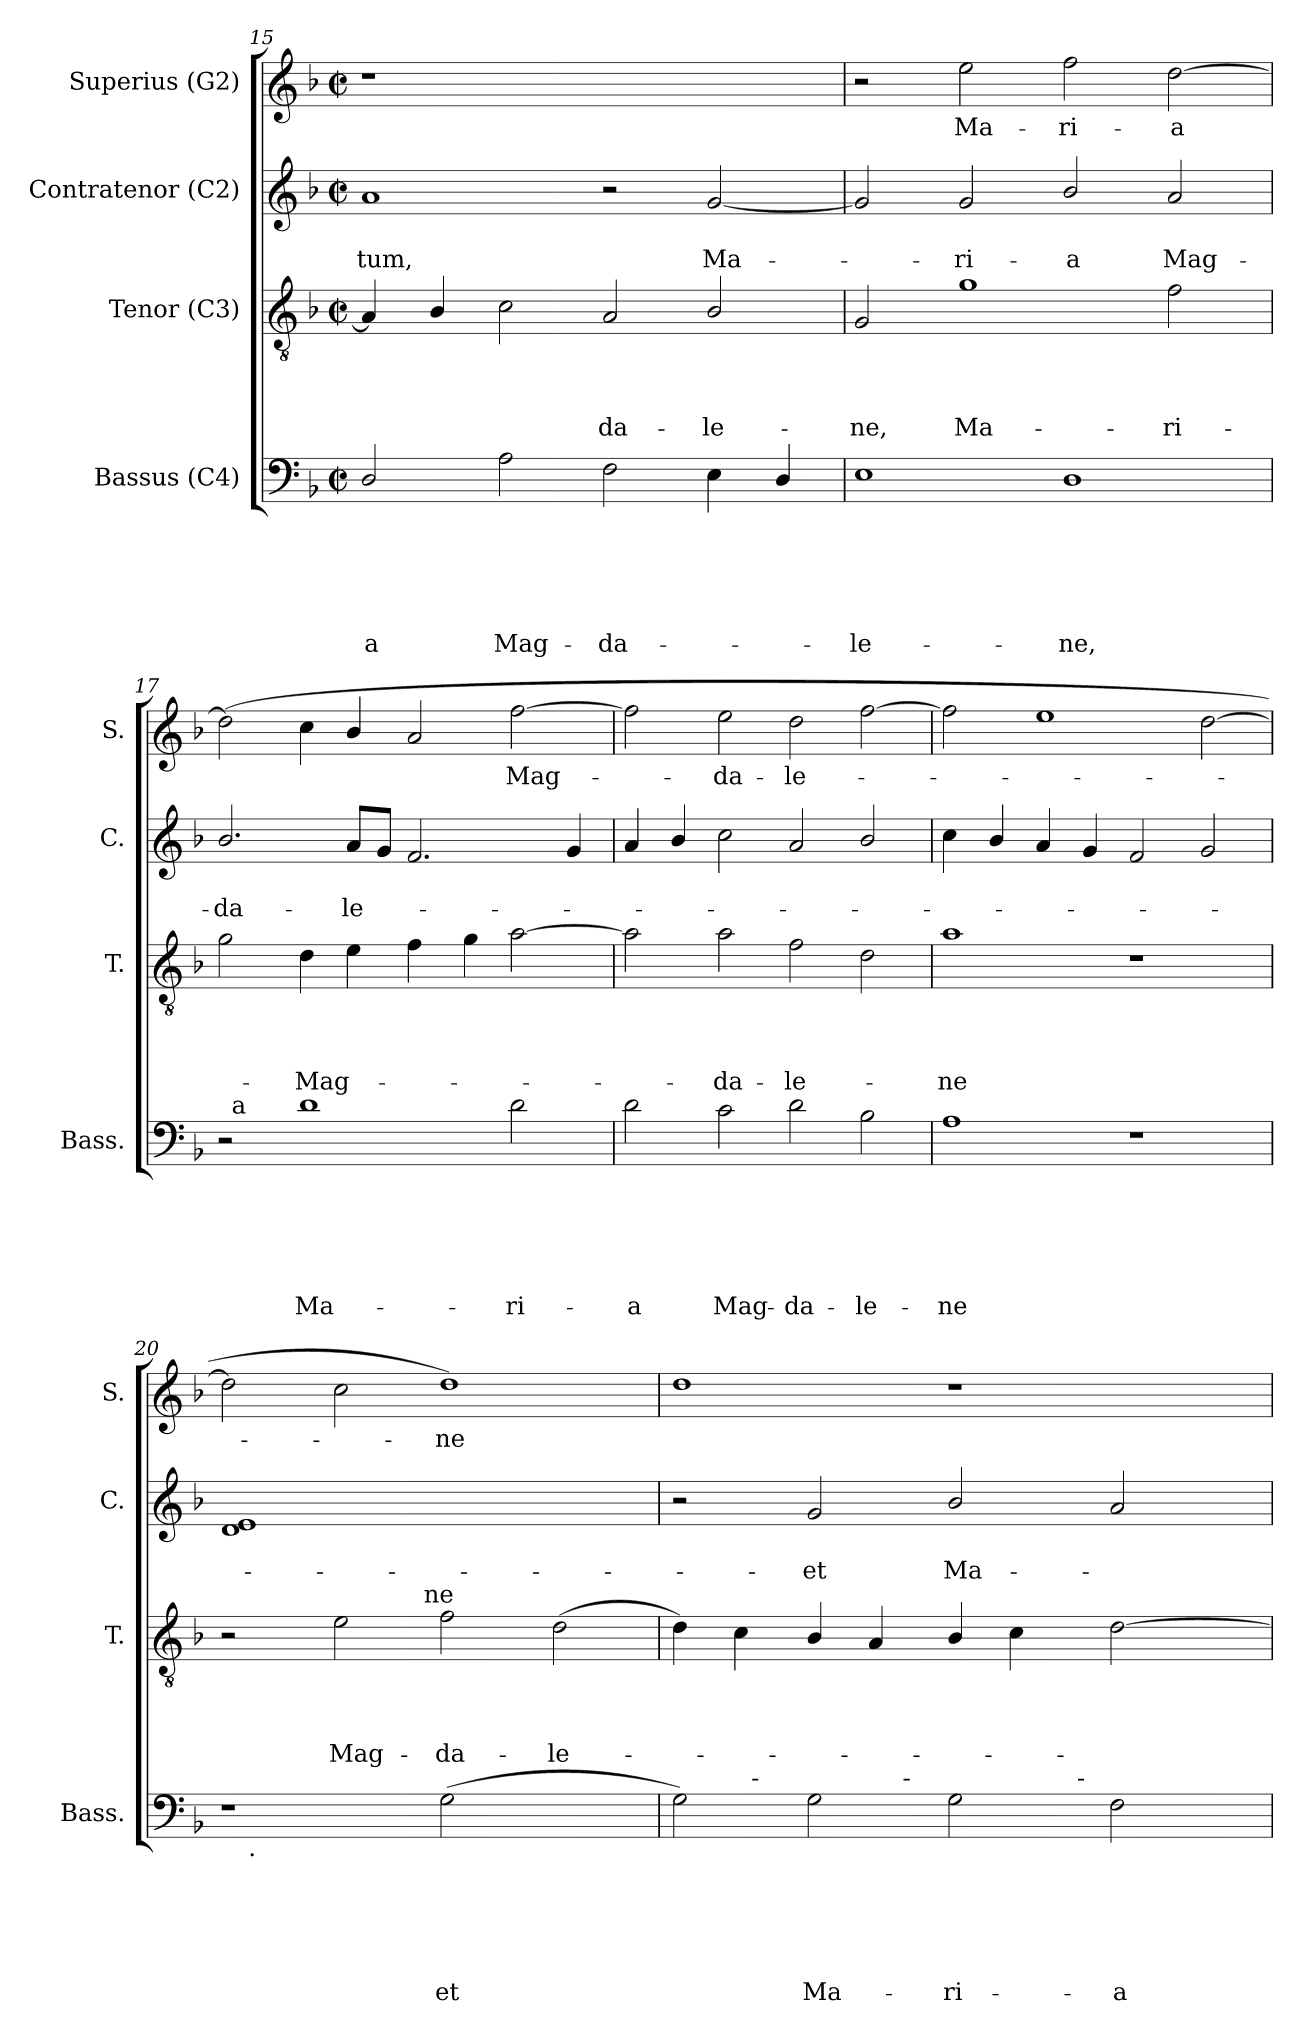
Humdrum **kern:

**kern	**text	**text	**text	**text	**text	**text	**kern	**text	**text	**text	**text	**kern	**text	**text	**kern	**text
*part4	*part4	*part4	*part4	*part4	*part4	*part4	*part3	*part3	*part3	*part3	*part3	*part2	*part2	*part2	*part1	*part1
*staff4	*staff4	*staff4	*staff4	*staff4	*staff4	*staff4	*staff3	*staff3	*staff3	*staff3	*staff3	*staff2	*staff2	*staff2	*staff1	*staff1
*I"Bassus (C4)	*	*	*	*	*	*	*I"Tenor (C3)	*	*	*	*	*I"Contratenor (C2)	*	*	*I"Superius (G2)	*
*I'Bass.	*	*	*	*	*	*	*I'T.	*	*	*	*	*I'C.	*	*	*I'S.	*
*clefF4	*	*	*	*	*	*	*clefGv2	*	*	*	*	*clefG2	*	*	*clefG2	*
*k[b-]	*	*	*	*	*	*	*k[b-]	*	*	*	*	*k[b-]	*	*	*k[b-]	*
*F:	*	*	*	*	*	*	*F:	*	*	*	*	*F:	*	*	*F:	*
*M2/2	*	*	*	*	*	*	*M2/2	*	*	*	*	*M2/2	*	*	*M2/2	*
*met(c|)	*	*	*	*	*	*	*met(c|)	*	*	*	*	*met(c|)	*	*	*met(c|)	*
=15	=15	=15	=15	=15	=15	=15	=15	=15	=15	=15	=15	=15	=15	=15	=15	=15
!	!	!	!	!	!	!LO:LY:b	!	!	!	!	!	!	!	!LO:LY:b	!LO:N:vis=1	!
2D/	.	.	.	.	.	-a	4A/]	.	.	.	.	1a	.	-tum,	1r	.
.	.	.	.	.	.	.	4B-/	.	.	.	.	.	.	.	.	.
!	!	!	!	!	!	!LO:LY:b	!	!	!	!	!	!	!	!	!	!
2A\	.	.	.	.	.	Mag-	2c\	.	.	.	.	.	.	.	.	.
!	!	!	!	!	!	!LO:LY:b	!	!	!	!	!LO:LY:b	!	!	!	!	!
2F\	.	.	.	.	.	-da-	2A/	.	.	.	-da-	2r	.	.	1ryy	.
!	!	!	!	!	!	!	!	!	!	!	!LO:LY:b	!	!	!LO:LY:b	!	!
4E\	.	.	.	.	.	.	2B-/	.	.	.	-le-	[<2g/	.	Ma-	.	.
4D/	.	.	.	.	.	.	.	.	.	.	.	.	.	.	.	.
=16	=16	=16	=16	=16	=16	=16	=16	=16	=16	=16	=16	=16	=16	=16	=16	=16
!	!	!	!	!	!	!LO:LY:b	!	!	!	!	!LO:LY:b	!	!	!	!	!
1E	.	.	.	.	.	-le-	2G/	.	.	.	-ne,	2g/]	.	.	2r	.
!	!	!	!	!	!	!	!	!	!	!	!LO:LY:b	!	!	!LO:LY:b	!	!LO:LY:b
.	.	.	.	.	.	.	1g	.	.	.	Ma-	2g/	.	-ri-	2ee\	Ma-
!	!	!	!	!	!	!LO:LY:b	!	!	!	!	!	!	!	!LO:LY:b	!	!LO:LY:b
1D	.	.	.	.	.	-ne,	.	.	.	.	.	2b-/	.	-a	2ff\	-ri-
!	!	!	!	!	!	!	!	!	!	!	!LO:LY:b	!	!	!LO:LY:b	!	!LO:LY:b:rj
.	.	.	.	.	.	.	2f\	.	.	.	-ri-	2a/	.	Mag-	[>2dd\	-a
!!LO:PB:g=z
=17	=17	=17	=17	=17	=17	=17	=17	=17	=17	=17	=17	=17	=17	=17	=17	=17
!	!	!	!	!	!	!	!	!	!	!	!	!	!	!LO:LY:b	!	!
*^	*	*	*	*	*	*	*	*	*	*	*	*	*	*	*	*
2r	32ryy	.	.	.	.	.	.	2g\	.	.	.	.	2.b-/	.	-da-	(<2dd\]	.
!	!LO:TX:a:t=a	!	!	!	!	!	!	!	!	!	!	!	!	!	!	!	!
.	1ryy	.	.	.	.	.	.	.	.	.	.	.	.	.	.	.	.
!	!	!	!	!	!	!	!LO:LY:b	!	!	!	!	!LO:LY:b	!	!	!	!	!
1d	.	.	.	.	.	.	Ma-	4d\	.	.	.	-Mag-	.	.	.	4cc\	.
!	!	!	!	!	!	!	!	!	!	!	!	!	!	!	!LO:LY:b	!	!
.	.	.	.	.	.	.	.	4e\	.	.	.	.	8a/L	.	-le-	4b-/	.
.	.	.	.	.	.	.	.	.	.	.	.	.	8g/J	.	.	.	.
.	.	.	.	.	.	.	.	4f\	.	.	.	.	2.f/	.	.	2a/	.
.	2ryy	.	.	.	.	.	.	.	.	.	.	.	.	.	.	.	.
.	.	.	.	.	.	.	.	4g\	.	.	.	.	.	.	.	.	.
!	!	!	!	!	!	!	!LO:LY:b	!	!	!	!	!	!	!	!	!	!LO:LY:b
2d\	.	.	.	.	.	.	-ri-	[>2a\	.	.	.	.	.	.	.	[>2ff\	Mag-
.	4...ryy	.	.	.	.	.	.	.	.	.	.	.	.	.	.	.	.
.	.	.	.	.	.	.	.	.	.	.	.	.	4g/	.	.	.	.
=18	=18	=18	=18	=18	=18	=18	=18	=18	=18	=18	=18	=18	=18	=18	=18	=18	=18
!	!	!	!	!	!	!	!LO:LY:b	!	!	!	!	!	!	!	!	!	!
*v	*v	*	*	*	*	*	*	*	*	*	*	*	*	*	*	*	*
2d\	.	.	.	.	.	-a	2a\]	.	.	.	.	4a/	.	.	2ff\]	.
.	.	.	.	.	.	.	.	.	.	.	.	4b-/	.	.	.	.
!	!	!	!	!	!	!LO:LY:b	!	!	!	!	!LO:LY:b	!	!	!	!	!LO:LY:b
2c\	.	.	.	.	.	Mag-	2a\	.	.	.	-da-	2cc\	.	.	2ee\	-da-
!	!	!	!	!	!	!LO:LY:b	!	!	!	!	!LO:LY:b	!	!	!	!	!LO:LY:b
2d\	.	.	.	.	.	-da-	2f\	.	.	.	-le-	2a/	.	.	2dd\	-le-
!	!	!	!	!	!	!LO:LY:b	!	!	!	!	!	!	!	!	!	!
2B-\	.	.	.	.	.	-le-	2d\	.	.	.	.	2b-/	.	.	[>2ff\	.
=19	=19	=19	=19	=19	=19	=19	=19	=19	=19	=19	=19	=19	=19	=19	=19	=19
!	!	!	!	!	!	!LO:LY:b	!	!	!	!	!LO:LY:b	!	!	!	!	!
1A	.	.	.	.	.	-ne	1a	.	.	.	-ne	4cc\	.	.	2ff\]	.
.	.	.	.	.	.	.	.	.	.	.	.	4b-/	.	.	.	.
.	.	.	.	.	.	.	.	.	.	.	.	4a/	.	.	1ee	.
.	.	.	.	.	.	.	.	.	.	.	.	4g/	.	.	.	.
1r	.	.	.	.	.	.	1r	.	.	.	.	2f/	.	.	.	.
.	.	.	.	.	.	.	.	.	.	.	.	2g/	.	.	[>2dd\	.
=20	=20	=20	=20	=20	=20	=20	=20	=20	=20	=20	=20	=20	=20	=20	=20	=20
*^	*	*	*	*	*	*	*^	*	*	*	*	*	*	*	*	*
1r	16ryy	.	.	.	.	.	.	2r	2ryy	.	.	.	.	1d 1e	.	.	2dd\]	.
!	!LO:TX:b:t=.	!	!	!	!	!	!	!	!	!	!	!	!	!	!	!	!	!
.	1ryy	.	.	.	.	.	.	.	.	.	.	.	.	.	.	.	.	.
!	!	!	!	!	!	!	!	!	!	!	!	!	!LO:LY:b	!	!	!	!	!
.	.	.	.	.	.	.	.	2e\	4...ryy	.	.	.	Mag-	.	.	.	2cc\	.
!	!	!	!	!	!	!	!	!	!LO:TX:a:t=ne	!	!	!	!	!	!	!	!	!
.	.	.	.	.	.	.	.	.	1ryy	.	.	.	.	.	.	.	.	.
!	!	!	!	!	!	!	!LO:LY:b	!	!	!	!	!	!LO:LY:b	!	!	!	!	!LO:LY:b
(>2G\	.	.	.	.	.	.	et	2f\	.	.	.	.	-da-	1ryy	.	.	1dd)	-ne
.	2...ryy	.	.	.	.	.	.	.	.	.	.	.	.	.	.	.	.	.
!	!	!	!	!	!	!	!	!	!	!	!	!	!LO:LY:b	!	!	!	!	!
2ryy	.	.	.	.	.	.	.	(>2d\	.	.	.	.	-le-	.	.	.	.	.
.	.	.	.	.	.	.	.	.	32ryy	.	.	.	.	.	.	.	.	.
*	*	*	*	*	*	*	*	*v	*v	*	*	*	*	*	*	*	*	*
!!LO:LB:g=z
=21	=21	=21	=21	=21	=21	=21	=21	=21	=21	=21	=21	=21	=21	=21	=21	=21	=21
*^	*^	*	*	*	*	*	*	*	*	*	*	*	*	*	*	*	*
2G\)	4ryy	2ryy	1ryy	.	.	.	.	.	.	4d\)	.	.	.	.	2r	.	.	1dd	.
.	32ryy	.	.	.	.	.	.	.	.	4c\	.	.	.	.	.	.	.	.	.
!	!LO:TX:a:t=-	!	!	!	!	!	!	!	!	!	!	!	!	!	!	!	!	!	!
.	1ryy	.	.	.	.	.	.	.	.	.	.	.	.	.	.	.	.	.	.
!	!	!	!	!	!	!	!	!	!LO:LY:b	!	!	!	!	!	!	!	!LO:LY:b	!	!
2G\	.	4ryy	.	.	.	.	.	.	Ma-	4B-/	.	.	.	.	2g/	.	-et	.	.
.	.	16.ryy	.	.	.	.	.	.	.	4A/	.	.	.	.	.	.	.	.	.
!	!	!LO:TX:a:t=-	!	!	!	!	!	!	!	!	!	!	!	!	!	!	!	!	!
.	.	1ryy	.	.	.	.	.	.	.	.	.	.	.	.	.	.	.	.	.
!	!	!	!	!	!	!	!	!	!LO:LY:b	!	!	!	!	!	!	!	!LO:LY:b	!	!
2G\	.	.	4ryy	.	.	.	.	.	-ri-	4B-/	.	.	.	.	2b-/	.	Ma-	1r	.
.	.	.	8ryy	.	.	.	.	.	.	4c\	.	.	.	.	.	.	.	.	.
.	2ryy	.	.	.	.	.	.	.	.	.	.	.	.	.	.	.	.	.	.
.	.	.	32ryy	.	.	.	.	.	.	.	.	.	.	.	.	.	.	.	.
!	!	!	!LO:TX:a:t=-	!	!	!	!	!	!	!	!	!	!	!	!	!	!	!	!
.	.	.	2ryy	.	.	.	.	.	.	.	.	.	.	.	.	.	.	.	.
!	!	!	!	!	!	!	!	!	!LO:LY:b	!	!	!	!	!	!	!	!	!	!
2F\	.	.	.	.	.	.	.	.	-a	[>2d\	.	.	.	.	2a/	.	.	.	.
.	8..ryy	.	.	.	.	.	.	.	.	.	.	.	.	.	.	.	.	.	.
.	.	8ryy	.	.	.	.	.	.	.	.	.	.	.	.	.	.	.	.	.
.	.	.	16.ryy	.	.	.	.	.	.	.	.	.	.	.	.	.	.	.	.
.	.	32ryy	.	.	.	.	.	.	.	.	.	.	.	.	.	.	.	.	.
*v	*v	*v	*v	*	*	*	*	*	*	*	*	*	*	*	*	*	*	*	*
=	=	=	=	=	=	=	=	=	=	=	=	=	=	=	=	=
*-	*-	*-	*-	*-	*-	*-	*-	*-	*-	*-	*-	*-	*-	*-	*-	*-
